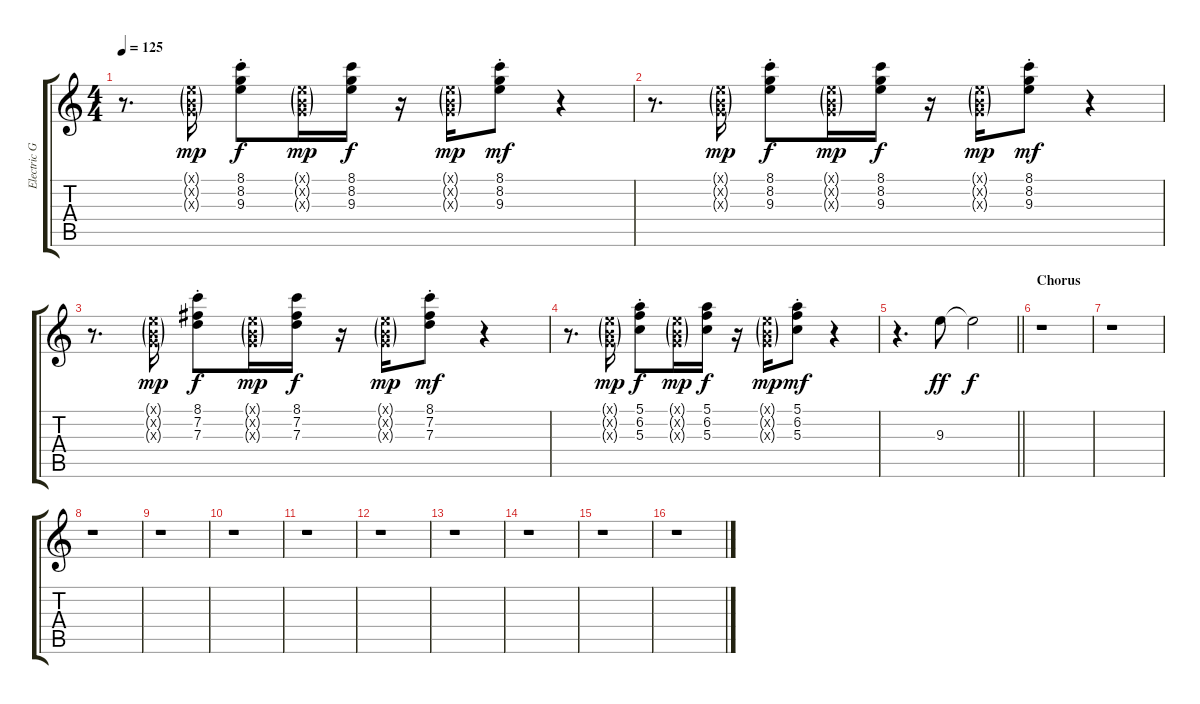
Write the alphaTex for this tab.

\track ("Electric Guitar" "Electric G") {instrument electricguitarjazz}
\staff {score tabs}
\tuning (E4 B3 G3 D3 A2 E2) {hide}
\ts (4 4)
\tempo 125
\clef g2
\ks c
r.8{d dy mf} (0.1{g x} 0.2{g x} 0.3{g x}).16{dy mp} (8.1{st} 8.2{st} 9.3{st}).8{dy f} (0.1{g x} 0.2{g x} 0.3{g x}).16{dy mp} (8.1 8.2 9.3).16{dy f} r.16 (0.1{g x} 0.2{g x} 0.3{g x}).16{dy mp} (8.1{st} 8.2{st} 9.3{st}).8{dy mf} r.4 |
r.8{d} (0.1{g x} 0.2{g x} 0.3{g x}).16{dy mp} (8.1{st} 8.2{st} 9.3{st}).8{dy f} (0.1{g x} 0.2{g x} 0.3{g x}).16{dy mp} (8.1 8.2 9.3).16{dy f} r.16 (0.1{g x} 0.2{g x} 0.3{g x}).16{dy mp} (8.1{st} 8.2{st} 9.3{st}).8{dy mf} r.4 |
r.8{d} (0.1{g x} 0.2{g x} 0.3{g x}).16{dy mp} (8.1{st} 7.2{st} 7.3{st}).8{dy f} (0.1{g x} 0.2{g x} 0.3{g x}).16{dy mp} (8.1 7.2 7.3).16{dy f} r.16 (0.1{g x} 0.2{g x} 0.3{g x}).16{dy mp} (8.1{st} 7.2{st} 7.3{st}).8{dy mf} r.4 |
r.8{d} (0.1{g x} 0.2{g x} 0.3{g x}).16{dy mp} (5.1{st} 6.2{st} 5.3{st}).8{dy f} (0.1{g x} 0.2{g x} 0.3{g x}).16{dy mp} (5.1 6.2 5.3).16{dy f} r.16 (0.1{g x} 0.2{g x} 0.3{g x}).16{dy mp} (5.1{st} 6.2{st} 5.3{st}).8{dy mf} r.4 |
\barLineRight lightlight
r.4{d} 9.3.8{dy ff balance 11 instrument reversecymbal} 9.3{t}.2{dy f} |
\section ("" "Chorus")
r.1 |
r.1 |
r.1 |
r.1 |
r.1 |
r.1 |
r.1 |
r.1 |
r.1 |
r.1 |
r.1
